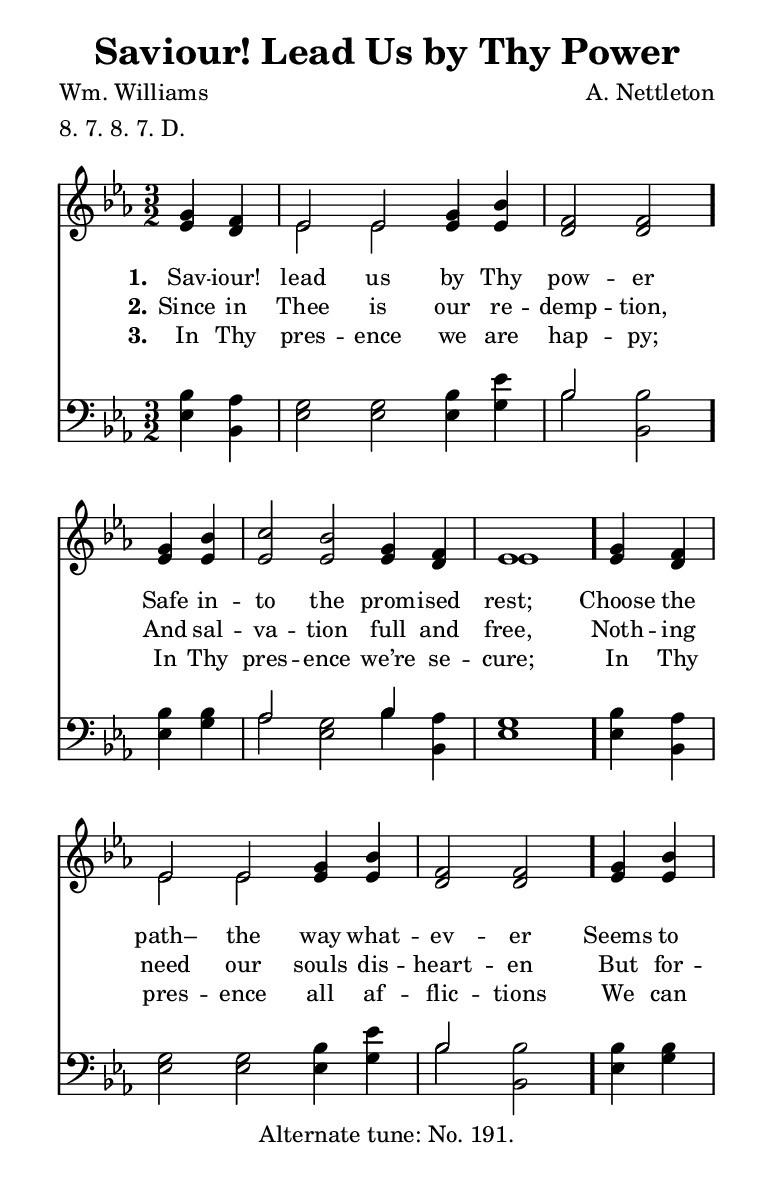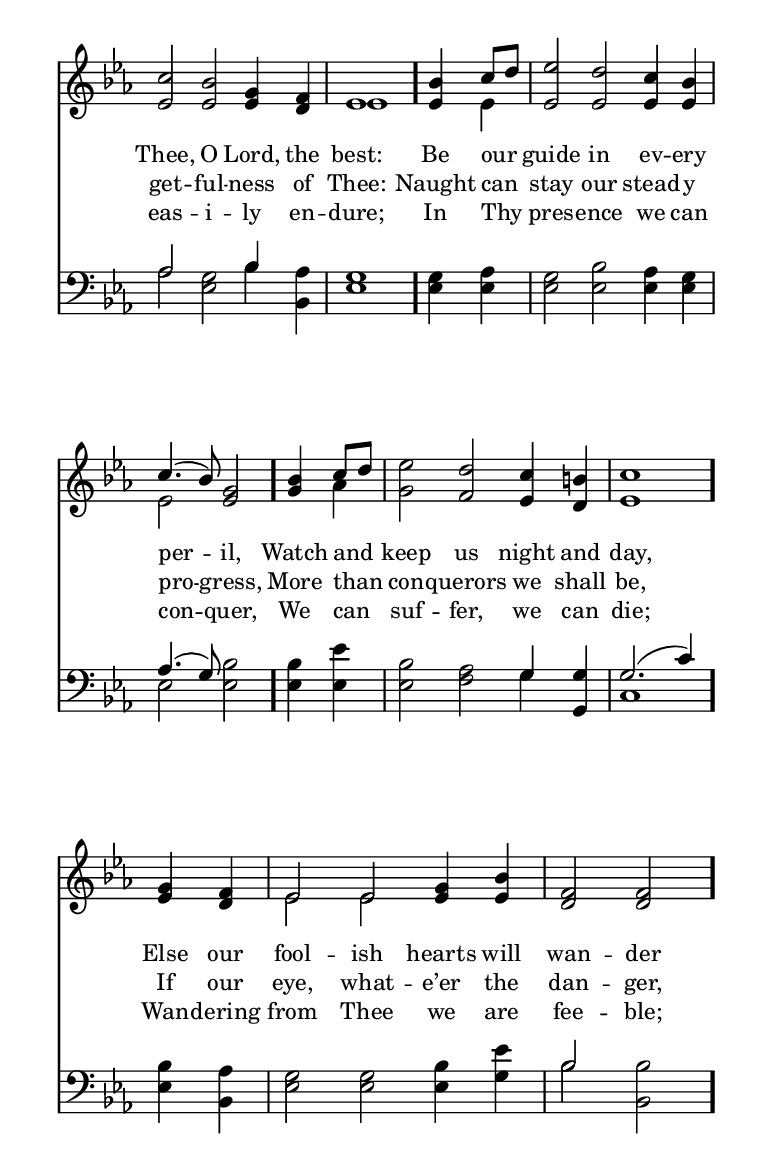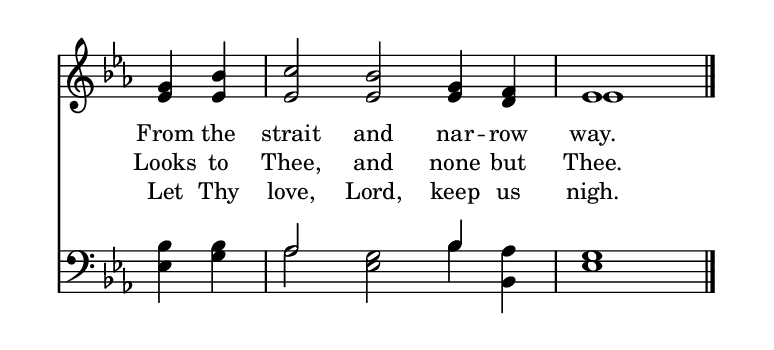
\include "common/global.ily"
\paper {
  \include "common/paper.ily"
  oddFooterMarkup = \markup { \fill-line { \on-the-fly \first-page "Alternate tune: No. 191." } }
}

\header{
  hymnnumber = "190"
  title = "Saviour! Lead Us by Thy Power"
  tunename = "Nettleton"
  meter = "8. 7. 8. 7. D."
  poet = "Wm. Williams"
  composer = "A. Nettleton"
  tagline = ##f
}

global = {
  \include "common/overrides.ily"
  \override Staff.TimeSignature.style = #'numbered
  \time 3/2
  \override Score.MetronomeMark.transparent = ##t % hide all fermata changes too
  \tempo 2=70
  \key ees \major
  \partial 2
  \autoBeamOff
}

notesSoprano = {
\global
\relative c'' {

  g4 f | ees2 ees g4 bes | f2 f
  g4 bes | c2 bes g4 f | ees1
  g4 f | ees2 ees g4 bes | f2 f
  g4 bes | c2 bes g4 f | ees1
  bes'4 c8[ d] | ees2 d c4 bes | c4.( bes8) g2
  bes4 c8[ d] | ees2 d c4 b | c1
  g4 f | ees2 ees g4 bes | f2 f
  g4 bes | c2 bes g4 f | ees1

  \bar "|."

}
}

notesAlto = {
\global
\relative e' {

  ees4 d | ees2 ees ees4 ees | d2 d
  ees4 ees | ees2 ees ees4 d | ees1
  ees4 d | ees2 ees ees4 ees | d2 d
  ees4 ees | ees2 ees ees4 d | ees1
  ees4 ees | ees2 ees ees4 ees | ees2 ees
  g4 aes | g2 f ees4 d | ees1
  ees4 d | ees2 ees ees4 ees | d2 d
  ees4 ees | ees2 ees ees4 d | ees1

}
}

notesTenor = {
\global
\relative a {

  bes4 aes | g2 g bes4 ees | bes2 bes
  bes4 bes | aes2 g bes4 aes | g1
  bes4 aes | g2 g bes4 ees | bes2 bes
  bes4 bes | aes2 g bes4 aes | g1
  g4 aes | g2 bes aes4 g | aes4.( g8) bes2
  bes4 ees | bes2 aes g4 g | g2.( c4)
  bes4 aes | g2 g bes4 ees | bes2 bes
  bes4 bes | aes2 g bes4 aes | g1

}
}

notesBass = {
\global
\relative f {

  ees4 bes | ees2 ees ees4 g | bes2 bes,
  ees4 g | aes2 ees bes'4 bes, | ees1
  ees4 bes | ees2 ees ees4 g | bes2 bes,
  ees4 g | aes2 ees bes'4 bes, | ees1
  ees4 ees | ees2 ees ees4 ees | ees2 ees
  ees4 ees | ees2 f g4 g, | c1
  ees4 bes | ees2 ees ees4 g | bes2 bes,
  ees4 g | aes2 ees bes'4 bes, | ees1

}
}

wordsA = \lyricmode {
\set stanza = "1."

Sav -- iour! lead us by Thy pow -- er \bar "."
Safe in -- to the prom -- ised rest; \bar "."
Choose the path– the way what -- ev -- er \bar "."
Seems to Thee, O Lord, the best: \bar "."
Be our guide in ev -- ery per -- il, \bar "."
Watch and keep us night and day, \bar "."
Else our fool -- ish hearts will wan -- der \bar "."
From the strait and nar -- row way. \bar "." % XXX blue book changes "strait" to "straight"

}

wordsB = \lyricmode {
\set stanza = "2."

Since in Thee is our re -- demp -- tion,
And sal -- va -- tion full and free,
Noth -- ing need our souls dis -- heart -- en
But for -- get -- ful -- ness of Thee:
Naught can stay our stead -- y pro -- gress,
More than con -- querors we shall be,
If our eye, what -- e’er the dan -- ger,
Looks to Thee, and none but Thee.

}

wordsC = \lyricmode {
\set stanza = "3."

In Thy pres -- ence we are hap -- py;
In Thy pres -- ence we’re se -- cure;
In Thy pres -- ence all af -- flic -- tions
We can eas -- i -- ly en -- dure;
In Thy pres -- ence we can con -- quer,
We can suf -- fer, we can die;
Wan -- dering from Thee we are fee -- ble;
Let Thy love, Lord, keep us nigh.

}

\score {
  \context ChoirStaff <<
    \context Staff = upper <<
      \set Staff.autoBeaming = ##f
      \set ChoirStaff.systemStartDelimiter = #'SystemStartBar
      \set ChoirStaff.printPartCombineTexts = ##f
      \partcombine #'(2 . 9) \notesSoprano \notesAlto
      \context NullVoice = sopranos { \voiceOne << \notesSoprano >> }
      \context NullVoice = altos { \voiceTwo << \notesAlto >> }
      \context Lyrics = one   \lyricsto sopranos \wordsA
      \context Lyrics = two   \lyricsto sopranos \wordsB
      \context Lyrics = three \lyricsto sopranos \wordsC
    >>
    \context Staff = men <<
      \set Staff.autoBeaming = ##f
      \clef bass
      \set ChoirStaff.printPartCombineTexts = ##f
      \partcombine #'(2 . 9) \notesTenor \notesBass
      \context NullVoice = tenors { \voiceOne << \notesTenor >> }
      \context NullVoice = basses { \voiceTwo << \notesBass >> }
    >>
  >>
  \layout {
    \include "common/layout.ily"
  }
  \midi{
    \include "common/midi.ily"
  }
}

\version "2.19.49"  % necessary for upgrading to future LilyPond versions.

% vi:set et ts=2 sw=2 ai nocindent syntax=lilypond:
